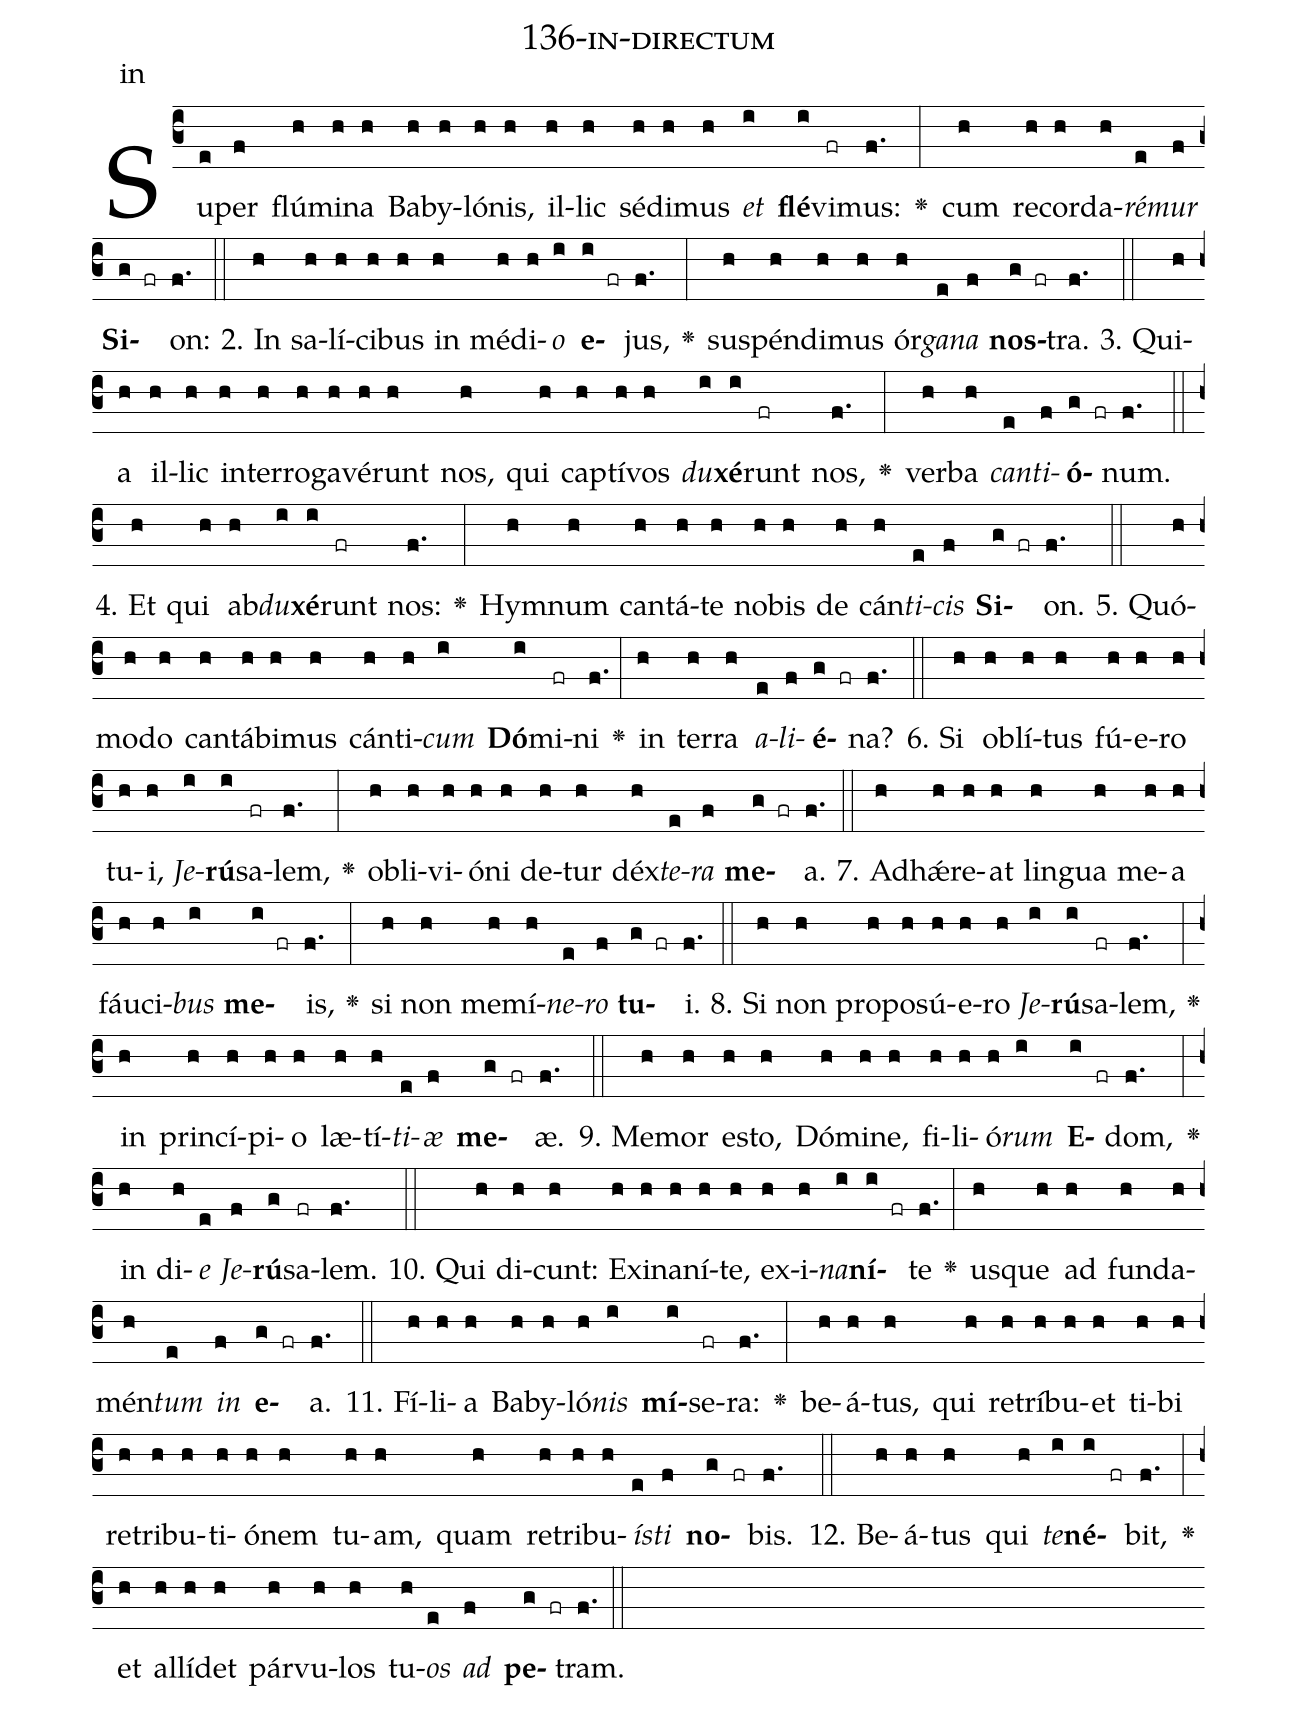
name: 136-in-directum;
annotation: in;
%%
(c3)Su(e)per(f) flú(h)mi(h)na(h) Ba(h)by(h)ló(h)nis,(h) il(h)lic(h) sé(h)di(h)mus(h) <i>et</i>(i) <b>flé</b>(i)vi(fr)mus:(f.) <v>\greheightstar</v>(:) cum(h) re(h)cor(h)da(h)<i>ré</i>(e)<i>mur</i>(f) <b>Si</b>(g fr)on:(f.) (::)
2. In(h) sa(h)lí(h)ci(h)bus(h) in(h) mé(h)di(h)<i>o</i>(i) <b>e</b>(i fr)jus,(f.) <v>\greheightstar</v>(:) sus(h)pén(h)di(h)mus(h) ór(h)<i>ga</i>(e)<i>na</i>(f) <b>nos</b>(g fr)tra.(f.) (::)
3. Qui(h)a(h) il(h)lic(h) in(h)ter(h)ro(h)ga(h)vé(h)runt(h) nos,(h) qui(h) cap(h)tí(h)vos(h) <i>du</i>(i)<b>xé</b>(i)runt(fr) nos,(f.) <v>\greheightstar</v>(:) ver(h)ba(h) <i>can</i>(e)<i>ti</i>(f)<b>ó</b>(g fr)num.(f.) (::)
4. Et(h) qui(h) ab(h)<i>du</i>(i)<b>xé</b>(i)runt(fr) nos:(f.) <v>\greheightstar</v>(:) Hym(h)num(h) can(h)tá(h)te(h) no(h)bis(h) de(h) cán(h)<i>ti</i>(e)<i>cis</i>(f) <b>Si</b>(g fr)on.(f.) (::)
5. Quó(h)mo(h)do(h) can(h)tá(h)bi(h)mus(h) cán(h)ti(h)<i>cum</i>(i) <b>Dó</b>(i)mi(fr)ni(f.) <v>\greheightstar</v>(:) in(h) ter(h)ra(h) <i>a</i>(e)<i>li</i>(f)<b>é</b>(g fr)na?(f.) (::)
6. Si(h) ob(h)lí(h)tus(h) fú(h)e(h)ro(h) tu(h)i,(h) <i>Je</i>(i)<b>rú</b>(i)sa(fr)lem,(f.) <v>\greheightstar</v>(:) ob(h)li(h)vi(h)ó(h)ni(h) de(h)tur(h) déx(h)<i>te</i>(e)<i>ra</i>(f) <b>me</b>(g fr)a.(f.) (::)
7. Ad(h)hǽ(h)re(h)at(h) lin(h)gua(h) me(h)a(h) fáu(h)ci(h)<i>bus</i>(i) <b>me</b>(i fr)is,(f.) <v>\greheightstar</v>(:) si(h) non(h) me(h)mí(h)<i>ne</i>(e)<i>ro</i>(f) <b>tu</b>(g fr)i.(f.) (::)
8. Si(h) non(h) pro(h)po(h)sú(h)e(h)ro(h) <i>Je</i>(i)<b>rú</b>(i)sa(fr)lem,(f.) <v>\greheightstar</v>(:) in(h) prin(h)cí(h)pi(h)o(h) læ(h)tí(h)<i>ti</i>(e)<i>æ</i>(f) <b>me</b>(g fr)æ.(f.) (::)
9. Me(h)mor(h) es(h)to,(h) Dó(h)mi(h)ne,(h) fi(h)li(h)ó(h)<i>rum</i>(i) <b>E</b>(i fr)dom,(f.) <v>\greheightstar</v>(:) in(h) di(h)<i>e</i>(e) <i>Je</i>(f)<b>rú</b>(g)sa(fr)lem.(f.) (::)
10. Qui(h) di(h)cunt:(h) Ex(h)i(h)na(h)ní(h)te,(h) ex(h)i(h)<i>na</i>(i)<b>ní</b>(i fr)te(f.) <v>\greheightstar</v>(:) us(h)que(h) ad(h) fun(h)da(h)mén(h)<i>tum</i>(e) <i>in</i>(f) <b>e</b>(g fr)a.(f.) (::)
11. Fí(h)li(h)a(h) Ba(h)by(h)ló(h)<i>nis</i>(i) <b>mí</b>(i)se(fr)ra:(f.) <v>\greheightstar</v>(:) be(h)á(h)tus,(h) qui(h) re(h)trí(h)bu(h)et(h) ti(h)bi(h) re(h)tri(h)bu(h)ti(h)ó(h)nem(h) tu(h)am,(h) quam(h) re(h)tri(h)bu(h)<i>ís</i>(e)<i>ti</i>(f) <b>no</b>(g fr)bis.(f.) (::)
12. Be(h)á(h)tus(h) qui(h) <i>te</i>(i)<b>né</b>(i fr)bit,(f.) <v>\greheightstar</v>(:) et(h) al(h)lí(h)det(h) pár(h)vu(h)los(h) tu(h)<i>os</i>(e) <i>ad</i>(f) <b>pe</b>(g fr)tram.(f.) (::)
